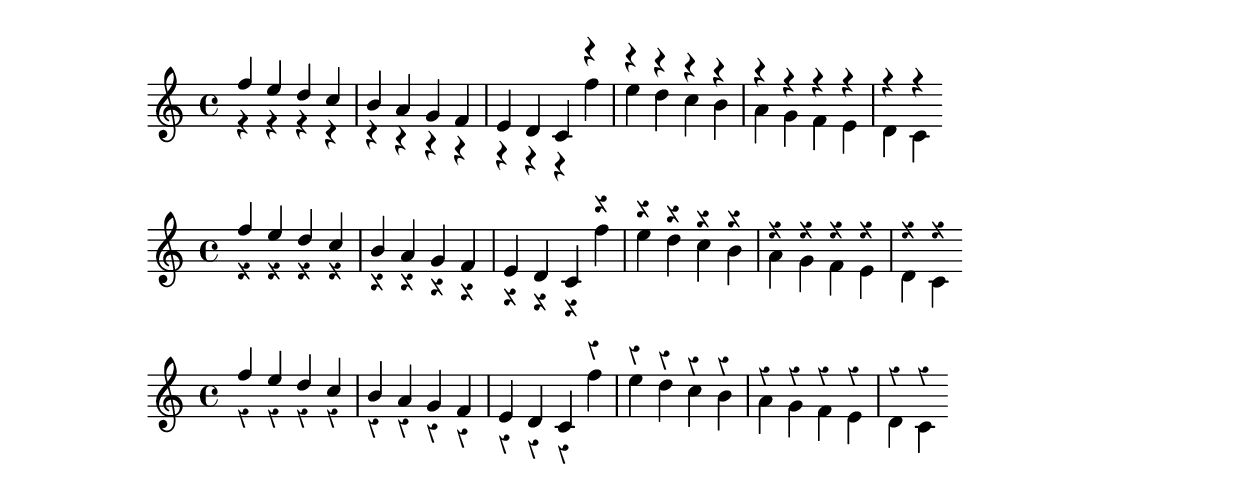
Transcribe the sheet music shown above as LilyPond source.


\header {

  texidoc = "In rest-note collisions, the rest moves in discrete
  steps, and inside the staff, it moves in whole staff spaces."

	}


\version "2.19.21"

music = {
  <<
    \relative {
      f'' e d c b a g f e d c
    }
    \\
    {
      r4 r r r r r r r r r r
    }
  >>
  <<
    {
      r4 r r r r r r r r r r
    }
    \\
    \relative {
      f'' e d c b a g f e d c
    }
  >>
}

\score {
  \new Staff { \music }
}

\score {
  \new Staff { \override Staff.Rest.style = #'z \music }
}

\score {
  \new Staff { \override Staff.Rest.style = #'classical \music }
}
